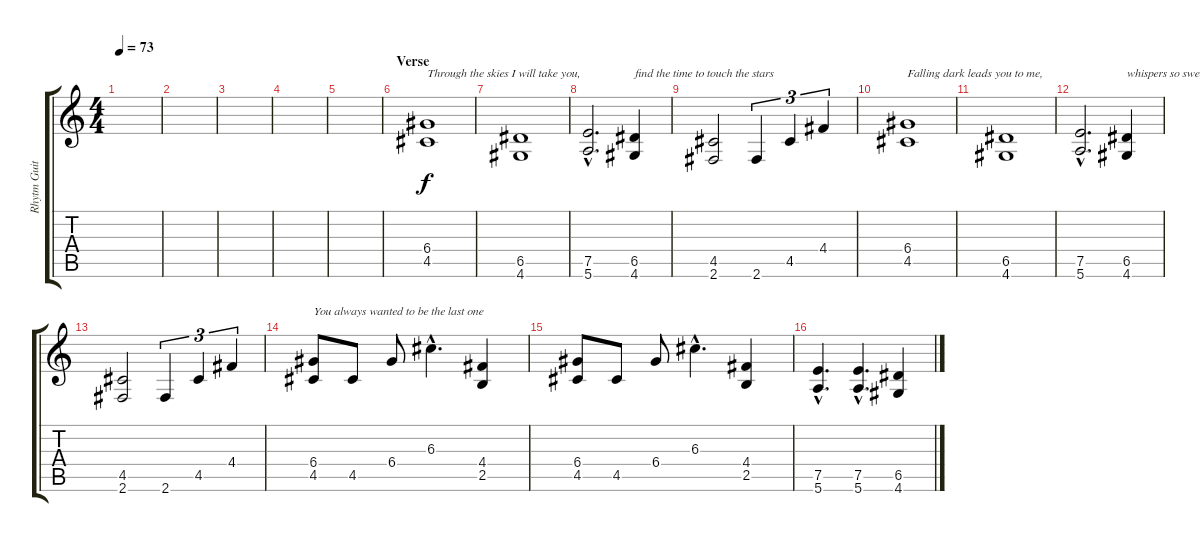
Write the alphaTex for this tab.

\track ("Rhytm Guitar" "Rhytm Guit") {instrument distortionguitar}
\staff {score tabs}
\tuning (E4 B3 G3 D3 A2 E2) {hide}
\ts (4 4)
\tempo 73
\clef g2
\ks c
|
|
|
|
|
\section ("" "Verse")
(6.4 4.5).1{txt "Through the skies I will take you,"} |
(6.5 4.6).1 |
(7.5{hac} 5.6{hac}).2{d} (6.5 4.6).4{txt "find the time to touch the stars"} |
(4.5 2.6).2 2.6.4{tu (3 2)} 4.5.4{tu (3 2)} 4.4.4{tu (3 2)} |
(6.4 4.5).1{txt "Falling dark leads you to me,"} |
(6.5 4.6).1 |
(7.5{hac} 5.6{hac}).2{d} (6.5 4.6).4{txt "whispers so sweet leave no scars"} |
(4.5 2.6).2 2.6.4{tu (3 2)} 4.5.4{tu (3 2)} 4.4.4{tu (3 2)} |
(6.4 4.5).8{txt "You always wanted to be the last one"} 4.5.8 6.4.8 6.3{hac}.4{d} (4.4 2.5).4 |
(6.4 4.5).8 4.5.8 6.4.8 6.3{hac}.4{d} (4.4 2.5).4 |
(7.5{hac} 5.6{hac}).4{d} (7.5{hac} 5.6{hac}).4{d} (6.5 4.6).4
